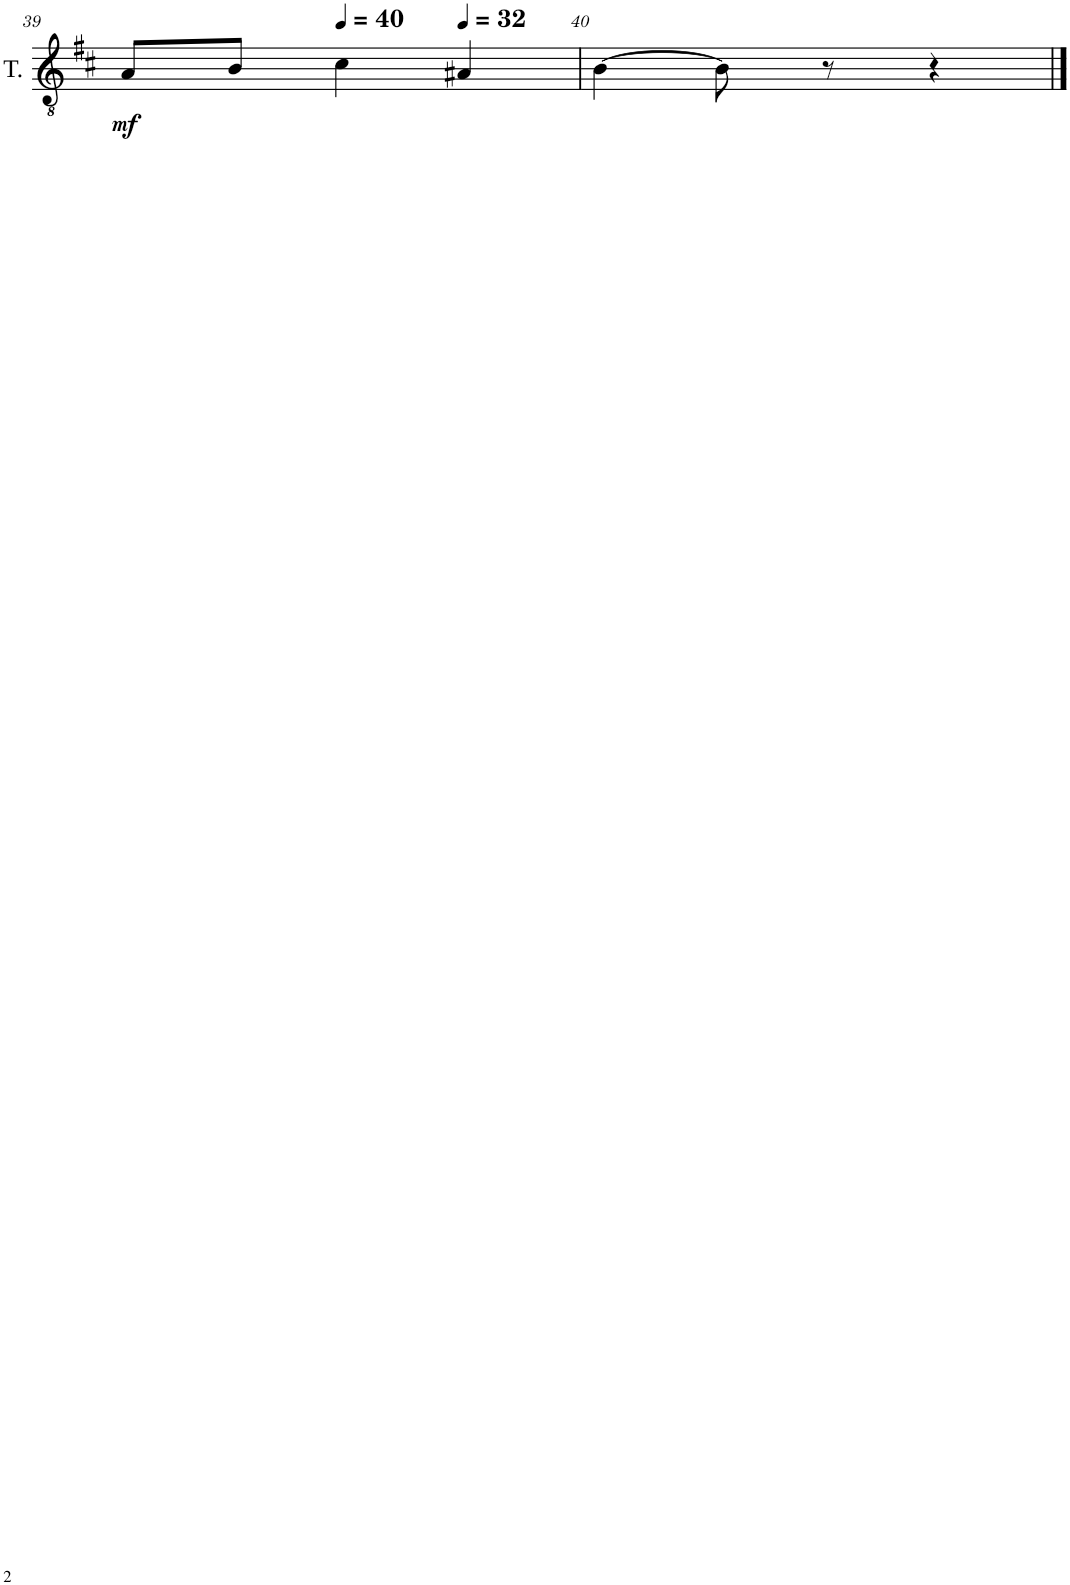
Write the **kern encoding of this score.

**kern	**dynam
*part1	*part1
*staff1	*staff1
*I"Tenor	*
*I'T.	*
!!LO:PB:g=z
*clefGv2	*
*k[f#c#]	*
*M3/4	*
=39	=39
!	!LO:DY:b
8A/L	mf
8B/J	.
*MM40	*
4c#\	.
*MM32	*
4A#X/	.
=40	=40
[4B\	.
8B\]	.
8r	.
4r	.
==	==
*-	*-
